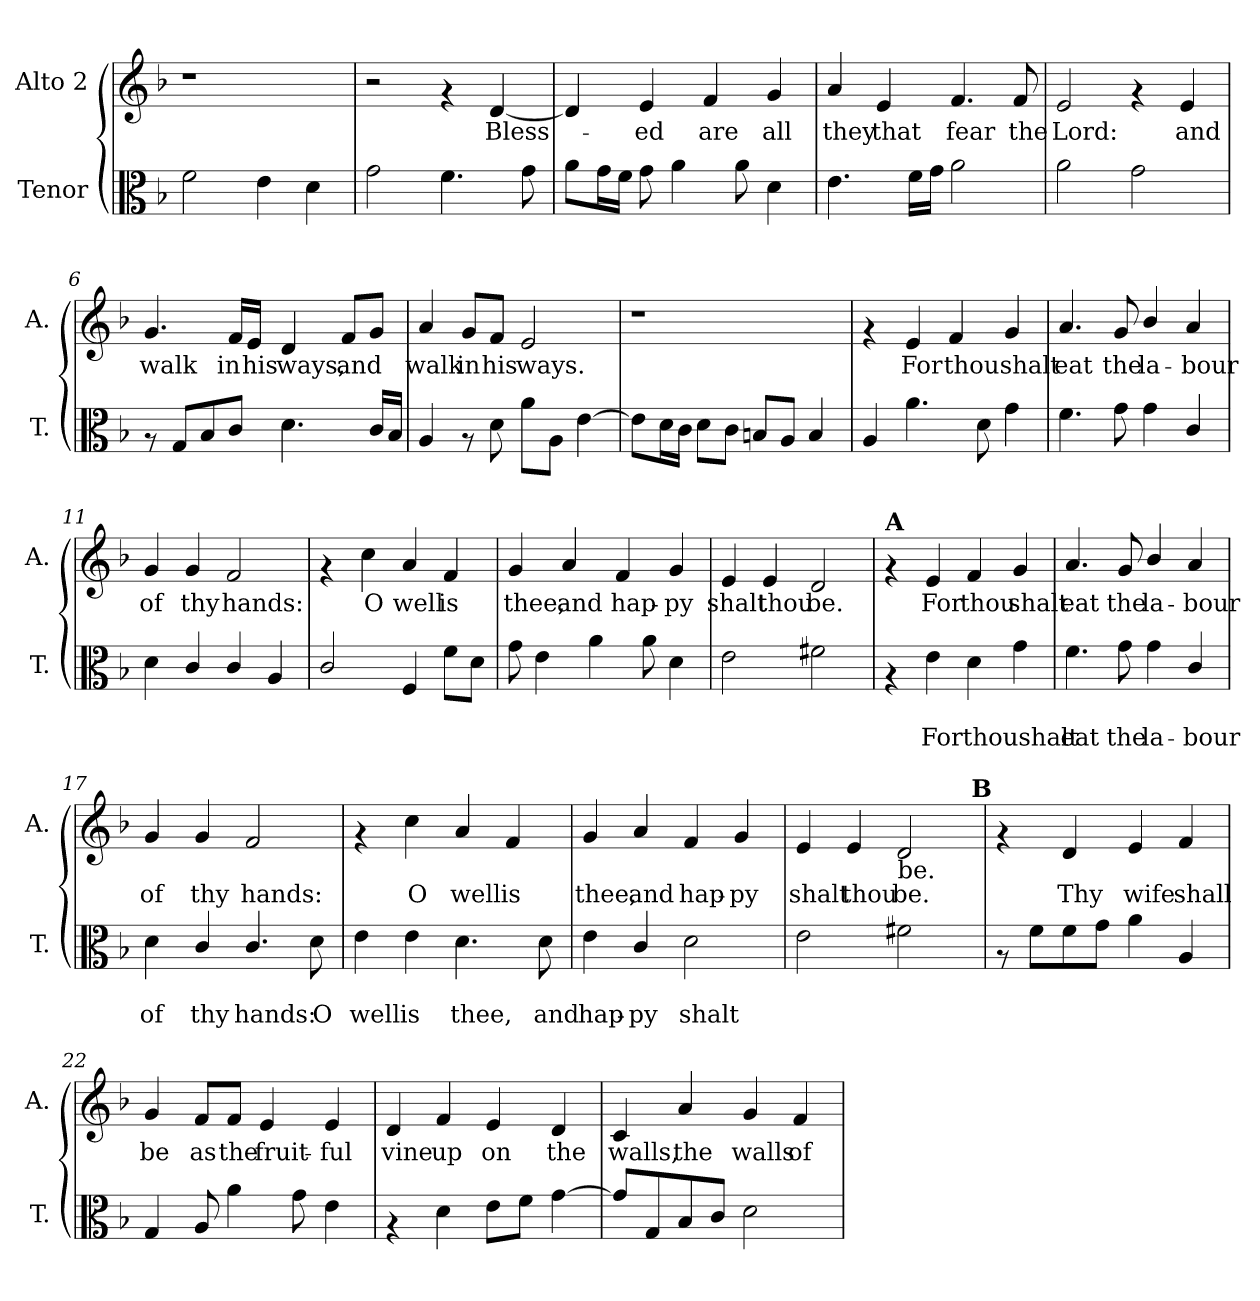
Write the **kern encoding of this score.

**kern	**text	**text	**kern	**text
*part2	*part2	*part2	*part1	*part1
*staff2	*staff2	*staff2	*staff1	*staff1
*I"Tenor	*	*	*I"Alto 2	*
*I'T.	*	*	*I'A.	*
*clefC3	*	*	*clefG2	*
*k[b-]	*	*	*k[b-]	*
*F:	*	*	*F:	*
=1	=1	=1	=1	=1
2f\	.	.	1r	.
4e\	.	.	.	.
4d\	.	.	.	.
=2	=2	=2	=2	=2
2g\	.	.	2r	.
4.f\	.	.	4rf	.
!	!	!	!	!LO:LY:b
.	.	.	[<4d/	Bless-
8g\	.	.	.	.
=3	=3	=3	=3	=3
8a\L	.	.	4d/]	.
16g\L	.	.	.	.
16f\JJ	.	.	.	.
!	!	!	!	!LO:LY:b
8g\	.	.	4e/	-ed
4a\	.	.	.	.
!	!	!	!	!LO:LY:b
.	.	.	4f/	are
8a\	.	.	.	.
!	!	!	!	!LO:LY:b
4d\	.	.	4g/	all
=4	=4	=4	=4	=4
!	!	!	!	!LO:LY:b
4.e\	.	.	4a/	they
!	!	!	!	!LO:LY:b
.	.	.	4e/	that
16f\LL	.	.	.	.
16g\JJ	.	.	.	.
!	!	!	!	!LO:LY:b
2a\	.	.	4.f/	fear
!	!	!	!	!LO:LY:b
.	.	.	8f/	the
=5	=5	=5	=5	=5
!	!	!	!	!LO:LY:b
2a\	.	.	2e/	Lord:
2g\	.	.	4rf	.
!	!	!	!	!LO:LY:b
.	.	.	4e/	and
!!LO:LB:g=z
=6	=6	=6	=6	=6
!	!	!	!	!LO:LY:b
8rG	.	.	4.g/	walk
8G/L	.	.	.	.
8B-/	.	.	.	.
!	!	!	!	!LO:LY:b
8c/J	.	.	16f/LL	in
!	!	!	!	!LO:LY:b
.	.	.	16e/JJ	his
!	!	!	!	!LO:LY:b
4.d\	.	.	4d/	ways,
!	!	!	!	!LO:LY:b
.	.	.	8f/L	and
16c/LL	.	.	8g/J	.
16B-/JJ	.	.	.	.
=7	=7	=7	=7	=7
!	!	!	!	!LO:LY:b
4A/	.	.	4a/	walk
!	!	!	!	!LO:LY:b
8rG	.	.	8g/L	in
!	!	!	!	!LO:LY:b
8d\	.	.	8f/J	his
!	!	!	!	!LO:LY:b
8a\L	.	.	2e/	ways.
8A\J	.	.	.	.
[>4e\	.	.	.	.
=8	=8	=8	=8	=8
8e\L]	.	.	1r	.
16d\L	.	.	.	.
16c\JJ	.	.	.	.
8d\L	.	.	.	.
8c\J	.	.	.	.
8Bn/L	.	.	.	.
8A/J	.	.	.	.
4B/	.	.	.	.
=9	=9	=9	=9	=9
4A/	.	.	4rf	.
!	!	!	!	!LO:LY:b
4.a\	.	.	4e/	For
!	!	!	!	!LO:LY:b
.	.	.	4f/	thou
8d\	.	.	.	.
!	!	!	!	!LO:LY:b
4g\	.	.	4g/	shalt
!!LO:LB:g=z
=10	=10	=10	=10	=10
!	!	!	!	!LO:LY:b
4.f\	.	.	4.a/	eat
!	!	!	!	!LO:LY:b
8g\	.	.	8g/	the
!	!	!	!	!LO:LY:b
4g\	.	.	4b-/	la-
!	!	!	!	!LO:LY:b
4c/	.	.	4a/	-bour
=11	=11	=11	=11	=11
!	!	!	!	!LO:LY:b
4d\	.	.	4g/	of
!	!	!	!	!LO:LY:b
4c/	.	.	4g/	thy
!	!	!	!	!LO:LY:b
4c/	.	.	2f/	hands:
4A/	.	.	.	.
=12	=12	=12	=12	=12
2c/	.	.	4rf	.
!	!	!	!	!LO:LY:b
.	.	.	4cc\	O
!	!	!	!	!LO:LY:b
4F/	.	.	4a/	well
!	!	!	!	!LO:LY:b
8f\L	.	.	4f/	is
8d\J	.	.	.	.
=13	=13	=13	=13	=13
!	!	!	!	!LO:LY:b
8g\	.	.	4g/	thee,
4e\	.	.	.	.
!	!	!	!	!LO:LY:b
.	.	.	4a/	and
4a\	.	.	.	.
!	!	!	!	!LO:LY:b
.	.	.	4f/	hap-
8a\	.	.	.	.
!	!	!	!	!LO:LY:b
4d\	.	.	4g/	-py
=14	=14	=14	=14	=14
!	!	!	!	!LO:LY:b
2e\	.	.	4e/	shalt
!	!	!	!	!LO:LY:b
.	.	.	4e/	thou
!	!	!	!	!LO:LY:b
2f#X\	.	.	2d/	be.
!!LO:LB:g=z
=15	=15	=15	=15	=15
!	!	!	!LO:TX:a:B:t=A	!
4rG	.	.	4rf	.
!	!	!LO:LY:b	!	!LO:LY:b
4e\	.	Forthoushalt	4e/	For
!	!	!	!	!LO:LY:b
4d\	.	.	4f/	thou
!	!	!	!	!LO:LY:b
4g\	.	.	4g/	shalt
=16	=16	=16	=16	=16
!	!	!LO:LY:b	!	!LO:LY:b
4.f\	.	eat	4.a/	eat
!	!	!LO:LY:b	!	!LO:LY:b
8g\	.	the	8g/	the
!	!	!LO:LY:b	!	!LO:LY:b
4g\	.	la-	4b-/	la-
!	!	!LO:LY:b	!	!LO:LY:b
4c/	.	-bour	4a/	-bour
=17	=17	=17	=17	=17
!	!	!LO:LY:b	!	!LO:LY:b
4d\	.	of	4g/	of
!	!	!LO:LY:b	!	!LO:LY:b
4c/	.	thy	4g/	thy
!	!	!LO:LY:b	!	!LO:LY:b
4.c/	.	hands:	2f/	hands:
!	!	!LO:LY:b	!	!
8d\	.	O	.	.
=18	=18	=18	=18	=18
!	!	!LO:LY:b	!	!
4e\	.	well	4rf	.
!	!	!LO:LY:b	!	!LO:LY:b
4e\	.	is	4cc\	O
!	!	!LO:LY:b	!	!LO:LY:b
4.d\	.	thee,	4a/	well
!	!	!	!	!LO:LY:b
.	.	.	4f/	is
!	!	!LO:LY:b	!	!
8d\	.	and	.	.
=19	=19	=19	=19	=19
!	!	!LO:LY:b	!	!LO:LY:b
4e\	.	hap-	4g/	thee,
!	!	!LO:LY:b	!	!LO:LY:b
4c/	.	-py	4a/	and
!	!	!LO:LY:b	!	!LO:LY:b
2d\	.	shalt	4f/	hap-
!	!	!	!	!LO:LY:b
.	.	.	4g/	-py
!!LO:LB:g=z
=20	=20	=20	=20	=20
!	!	!	!LO:TX:b:t=thou	!
!	!	!	!	!LO:LY:b
*	*	*	*^	*
2e\	.	.	4e/	2ryy	shalt
!	!	!	!	!	!LO:LY:b
.	.	.	4e/	.	thou
!	!	!	!LO:TX:b:t=be.	!	!
!	!	!	!	!	!LO:LY:b
2f#X\	.	.	2d/	4...ryy	be.
!	!	!	!	!LO:TX:a:B:t=B	!
.	.	.	.	32ryy	.
*	*	*	*v	*v	*
=21	=21	=21	=21	=21
8rG	.	.	4rf	.
8f\L	.	.	.	.
!	!	!	!	!LO:LY:b
8f\	.	.	4d/	Thy
8g\J	.	.	.	.
!	!	!	!	!LO:LY:b
4a\	.	.	4e/	wife
!	!	!	!	!LO:LY:b
4A/	.	.	4f/	shall
=22	=22	=22	=22	=22
!	!	!	!	!LO:LY:b
4G/	.	.	4g/	be
!	!	!	!	!LO:LY:b
8A/	.	.	8f/L	as
!	!	!	!	!LO:LY:b
4a\	.	.	8f/J	the
!	!	!	!	!LO:LY:b
.	.	.	4e/	fruit-
8g\	.	.	.	.
!	!	!	!	!LO:LY:b
4e\	.	.	4e/	-ful
=23	=23	=23	=23	=23
!	!	!	!	!LO:LY:b
4rG	.	.	4d/	vine
!	!	!	!	!LO:LY:b
4d\	.	.	4f/	up
!	!	!	!	!LO:LY:b
8e\L	.	.	4e/	on
8f\J	.	.	.	.
!	!	!	!	!LO:LY:b
[>4g\	.	.	4d/	the
=24	=24	=24	=24	=24
!	!	!	!	!LO:LY:b
8g/L]	.	.	4c/	walls,
8G/	.	.	.	.
!	!	!	!	!LO:LY:b
8B-/	.	.	4a/	the
8c/J	.	.	.	.
!	!	!	!	!LO:LY:b
2d\	.	.	4g/	walls
!	!	!	!	!LO:LY:b
.	.	.	4f/	of
=	=	=	=	=
*-	*-	*-	*-	*-
